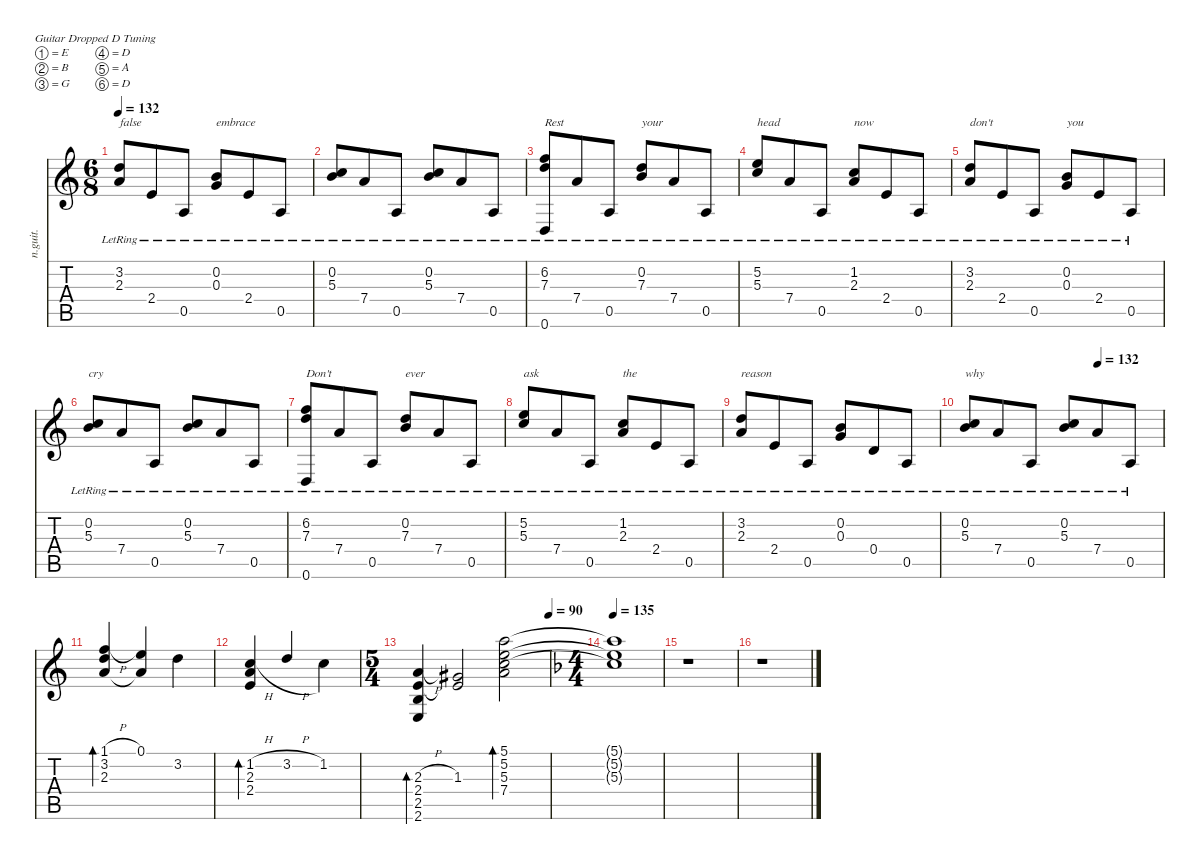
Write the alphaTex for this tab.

\defaultSystemsLayout 4
\hideDynamics
\bracketExtendMode nobrackets
\otherSystemsTrackNameOrientation horizontal
\track ("Acoustic Guitar" "n.guit.") {instrument acousticguitarnylon}
\staff {score tabs}
\tuning (E4 B3 G3 D3 A2 D2)
\ts (6 8)
\tempo 132
\clef g2
\ks aminor
(2.3{lr} 3.2).8{txt "false" dy f beam Up} 2.4{lr}.8{beam Up} 0.5{lr}.8{beam Up} (0.3{lr} 0.2).8{txt "embrace" beam Up} 2.4{lr}.8{beam Up} 0.5{lr}.8{beam Up} |
(0.2{lr} 5.3).8{beam Up} 7.4{lr}.8{beam Up} 0.5{lr}.8{beam Up} (0.2{lr} 5.3).8{beam Up} 7.4{lr}.8{beam Up} 0.5{lr}.8{beam Up} |
(7.3{lr} 0.6{lr} 6.2).8{txt "Rest" beam Up} 7.4{lr}.8{beam Up} 0.5{lr}.8{beam Up} (7.3{lr} 0.2).8{txt "your" beam Up} 7.4{lr}.8{beam Up} 0.5{lr}.8{beam Up} |
(5.3{lr} 5.2).8{txt "head" beam Up} 7.4{lr}.8{beam Up} 0.5{lr}.8{beam Up} (2.3{lr} 1.2).8{txt "now" beam Up} 2.4{lr}.8{beam Up} 0.5{lr}.8{beam Up} |
(2.3{lr} 3.2).8{txt "don't" beam Up} 2.4{lr}.8{beam Up} 0.5{lr}.8{beam Up} (0.3{lr} 0.2).8{txt "you" beam Up} 2.4{lr}.8{beam Up} 0.5{lr}.8{beam Up} |
(0.2{lr} 5.3).8{txt "cry" beam Up} 7.4{lr}.8{beam Up} 0.5{lr}.8{beam Up} (0.2{lr} 5.3).8{beam Up} 7.4{lr}.8{beam Up} 0.5{lr}.8{beam Up} |
(7.3{lr} 0.6{lr} 6.2).8{txt "Don't" beam Up} 7.4{lr}.8{beam Up} 0.5{lr}.8{beam Up} (7.3{lr} 0.2).8{txt "ever" beam Up} 7.4{lr}.8{beam Up} 0.5{lr}.8{beam Up} |
(5.3{lr} 5.2).8{txt "ask" beam Up} 7.4{lr}.8{beam Up} 0.5{lr}.8{beam Up} (2.3{lr} 1.2).8{txt "the" beam Up} 2.4{lr}.8{beam Up} 0.5{lr}.8{beam Up} |
(2.3{lr} 3.2).8{txt "reason" beam Up} 2.4{lr}.8{beam Up} 0.5{lr}.8{beam Up} (0.3{lr} 0.2).8{beam Up} 0.4{lr}.8{beam Up} 0.5{lr}.8{beam Up} |
\tempo (132 0.666667)
(0.2{lr} 5.3).8{txt "why" beam Up} 7.4{lr}.8{beam Up} 0.5{lr}.8{beam Up} (0.2{lr} 5.3).8{beam Up} 7.4{lr}.8{beam Up} 0.5{lr}.8{beam Up} |
(3.2 2.3 1.1{h}).4{bd 120 beam Up} (2.3{t} 0.1).4{beam Up} 3.2.4{beam Down} |
(2.3 2.4 1.2{h}).4{bd 120 beam Up} 3.2{h}.4{beam Up} 1.2.4{beam Down} |
\ts (5 4)
\beaming (8 6 4)
\tempo (90 1)
(2.3{h} 2.4 2.6 2.5).4{bd 120 beam Up} (1.3{acc #} 2.4{t}).2{beam Up} (5.1 5.2 5.3 7.4).2{bd 240 beam Down} |
\ts (4 4)
\beaming (8 2 2 2 2)
\tempo 135
\ks dminor
(5.1{t acc forcenatural} 5.2{t acc forcenatural} 5.3{t acc forcenatural}).1{beam Down} |
r.1{beam Down} |
r.1{beam Down}
